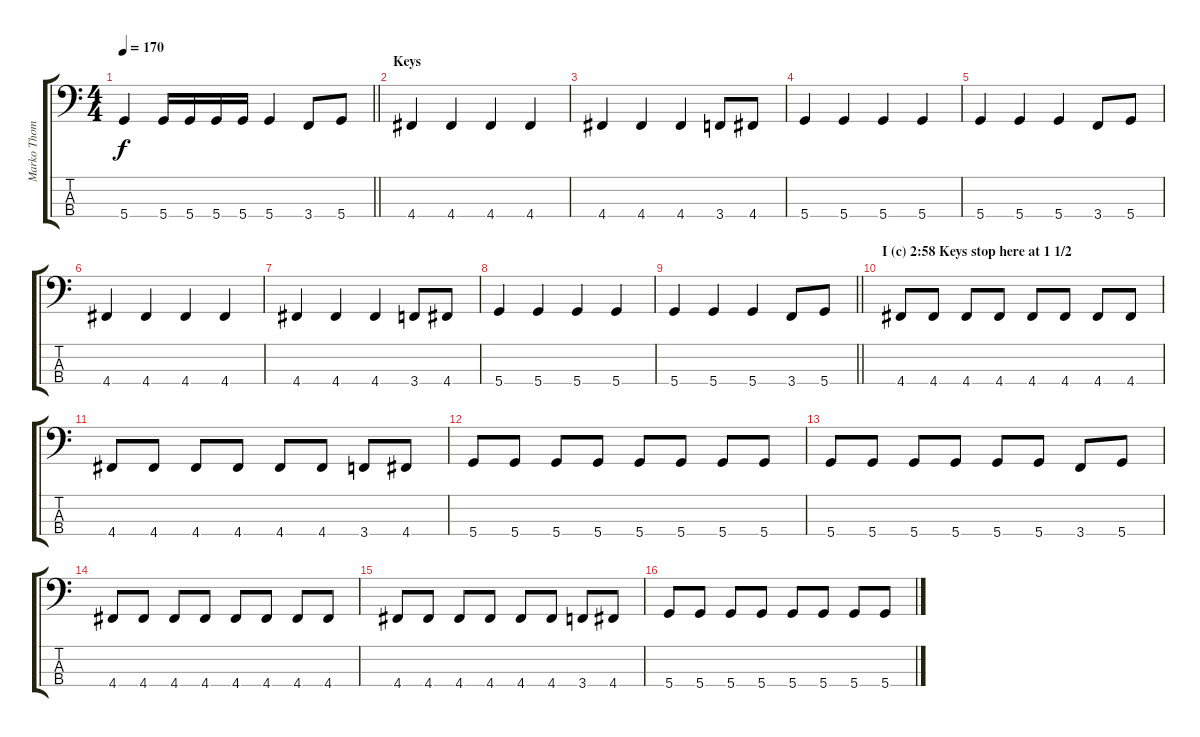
\track ("Marko Thomas" "Marko Thom") {instrument electricbassfinger}
\staff {score tabs}
\tuning (F2 C2 G1 D1) {hide}
\ts (4 4)
\tempo 170
\clef f4
\barLineRight lightlight
\ks c
5.4.4{dy f} 5.4.16 5.4.16 5.4.16 5.4.16 5.4.4 3.4.8 5.4.8 |
\section ("" "Keys")
4.4.4 4.4.4 4.4.4 4.4.4 |
4.4.4 4.4.4 4.4.4 3.4.8 4.4.8 |
5.4.4 5.4.4 5.4.4 5.4.4 |
5.4.4 5.4.4 5.4.4 3.4.8 5.4.8 |
4.4.4 4.4.4 4.4.4 4.4.4 |
4.4.4 4.4.4 4.4.4 3.4.8 4.4.8 |
5.4.4 5.4.4 5.4.4 5.4.4 |
\barLineRight lightlight
5.4.4 5.4.4 5.4.4 3.4.8 5.4.8 |
\section ("" "I (c) 2:58 Keys stop here at 1 1/2")
4.4.8 4.4.8 4.4.8 4.4.8 4.4.8 4.4.8 4.4.8 4.4.8 |
4.4.8 4.4.8 4.4.8 4.4.8 4.4.8 4.4.8 3.4.8 4.4.8 |
5.4.8 5.4.8 5.4.8 5.4.8 5.4.8 5.4.8 5.4.8 5.4.8 |
5.4.8 5.4.8 5.4.8 5.4.8 5.4.8 5.4.8 3.4.8 5.4.8 |
4.4.8 4.4.8 4.4.8 4.4.8 4.4.8 4.4.8 4.4.8 4.4.8 |
4.4.8 4.4.8 4.4.8 4.4.8 4.4.8 4.4.8 3.4.8 4.4.8 |
5.4.8 5.4.8 5.4.8 5.4.8 5.4.8 5.4.8 5.4.8 5.4.8
